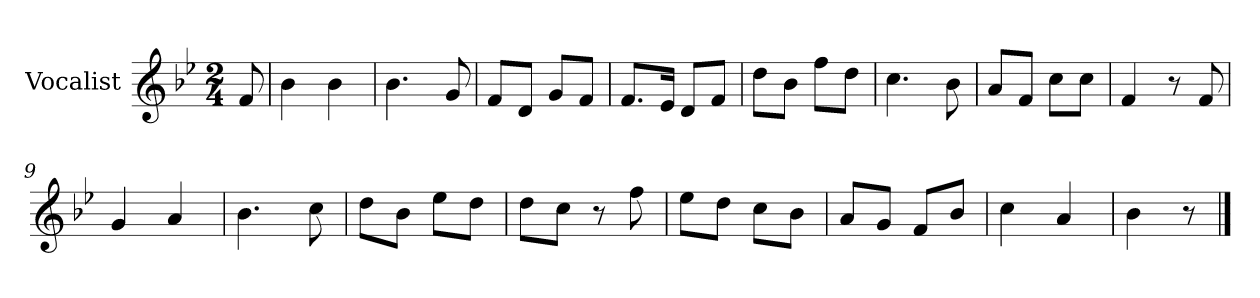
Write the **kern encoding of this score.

**kern
*part1
*staff1
*I"Vocalist
*k[b-e-]
*B-:
*M2/4
=
8f
=1
4b-
4b-
=2
4.b-
8g
=3
8fL
8dJ
8gL
8fJ
=4
8.fL
16e-Jk
8dL
8fJ
=5
8ddL
8b-J
8ffL
8ddJ
=6
4.cc
8b-
=7
8aL
8fJ
8ccL
8ccJ
=8
4f
8r
8f
=9
4g
4a
=10
4.b-
8cc
=11
8ddL
8b-J
8ee-L
8ddJ
=12
8ddL
8ccJ
8r
8ff
=13
8ee-L
8ddJ
8ccL
8b-J
=14
8aL
8gJ
8fL
8b-J
=15
4cc
4a
=16
4b-
8r
==
*-
